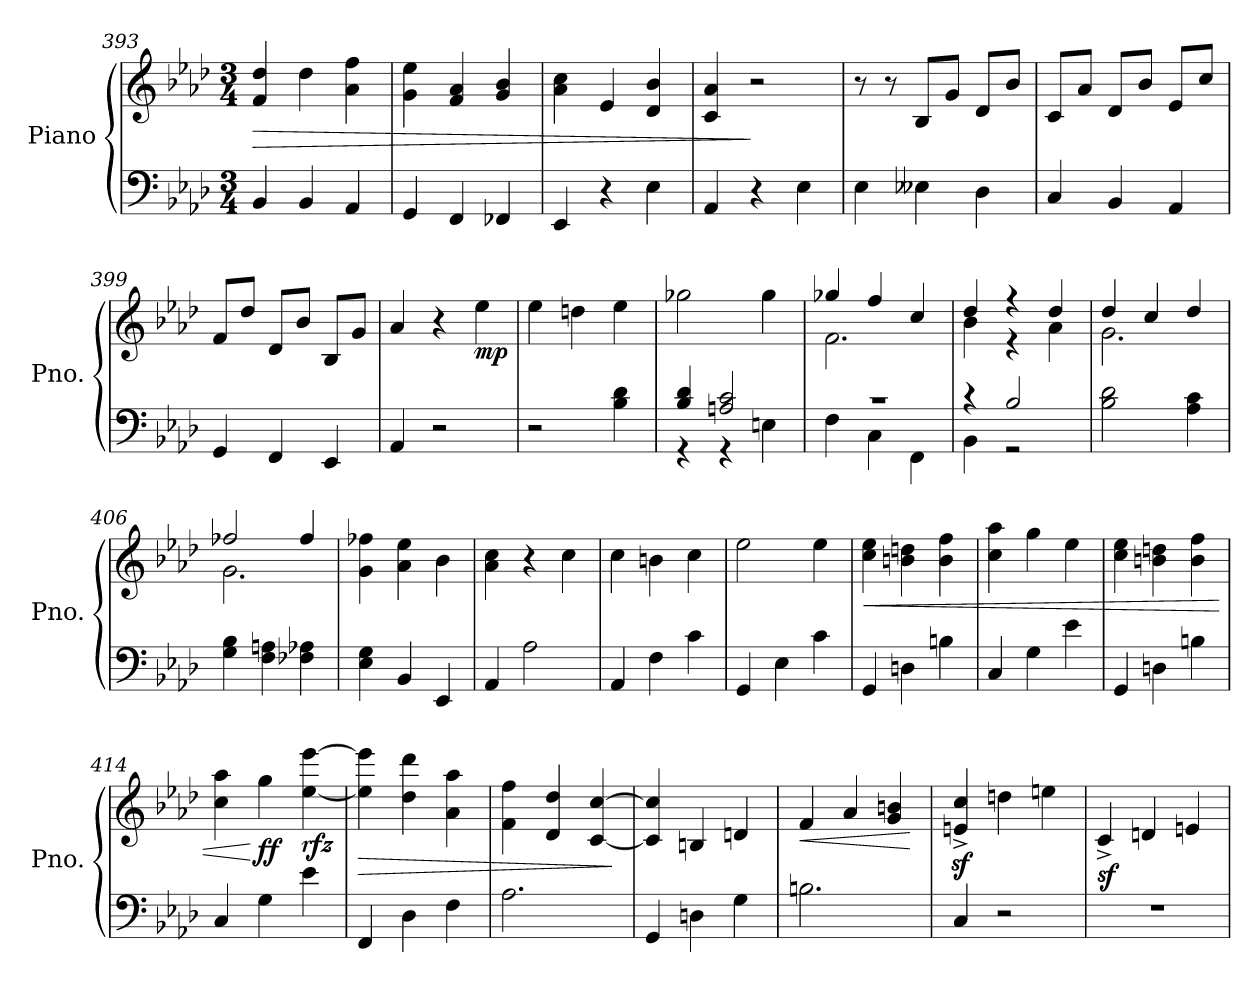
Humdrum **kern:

**kern	**kern	**dynam
*part1	*part1	*part1
*staff2	*staff1	*staff1/2
*I"Piano	*	*
*I'Pno.	*	*
*clefF4	*clefG2	*
*k[b-e-a-d-]	*k[b-e-a-d-]	*
*M3/4	*M3/4	*
=393	=393	=393
!	!	!LO:HP:b
4BB-/	4f/ 4dd-/	>
4BB-/	4dd-\	.
4AA-/	4a-\ 4ff\	.
=394	=394	=394
4GG/	4g\ 4ee-\	.
4FF/	4f/ 4a-/	.
4FF-X/	4g/ 4b-/	.
=395	=395	=395
4EE-/	4a-\ 4cc\	.
4r	4e-/	.
4E-\	4d-/ 4b-/	.
=396	=396	=396
4AA-/	4c/ 4a-/	.
4r	2r	]
4E-\	.	.
=397	=397	=397
4E-\	8r	.
.	8r	.
4E--X\	8B-/L	.
.	8g/J	.
4D-\	8d-/L	.
.	8b-/J	.
!!LO:LB:g=z
=398	=398	=398
4C/	8c/L	.
.	8a-/J	.
4BB-/	8d-/L	.
.	8b-/J	.
4AA-/	8e-/L	.
.	8cc/J	.
=399	=399	=399
4GG/	8f/L	.
.	8dd-/J	.
4FF/	8d-/L	.
.	8b-/J	.
4EE-/	8B-/L	.
.	8g/J	.
=400	=400	=400
4AA-/	4a-/	.
2r	4r	.
!	!	!LO:DY:b
.	4ee-\	mp
=401	=401	=401
2r	4ee-\	.
.	4ddn\	.
4B-\ 4d-\	4ee-\	.
=402	=402	=402
*^	*	*
4B-/ 4d-/	4r	2gg-X\	.
2An/ 2c/	4r	.	.
.	4En\	4gg-\	.
=403	=403	=403	=403
*	*	*^	*
2.r	4F\	4gg-X/	2.f\	.
.	4C\	4ff/	.	.
.	4FF\	4cc/	.	.
=404	=404	=404	=404	=404
4r	4BB-\	4dd-/	4b-\	.
2B-/	2r	4r	4r	.
.	.	4dd-/	4a-\	.
*v	*v	*	*	*
=405	=405	=405	=405
2B-\ 2d-\	4dd-/	2.g\	.
.	4cc/	.	.
4A-\ 4c\	4dd-/	.	.
!!LO:LB:g=z	!!
=406	=406	=406	=406
4G\ 4B-\	2ff-X/	2.g\	.
4F\ 4An\	.	.	.
4F-X\ 4A-X\	4ff-/	.	.
*	*v	*v	*
=407	=407	=407
4E-\ 4G\	4g\ 4ff-X\	.
4BB-/	4a-\ 4ee-\	.
4EE-/	4b-\	.
=408	=408	=408
4AA-/	4a-\ 4cc\	.
2A-\	4r	.
.	4cc\	.
=409	=409	=409
4AA-/	4cc\	.
4F\	4bn\	.
4c\	4cc\	.
=410	=410	=410
4GG/	2ee-\	.
4E-\	.	.
4c\	4ee-\	.
=411	=411	=411
!	!	!LO:HP:b
4GG/	4cc\ 4ee-\	<
4Dn\	4bn\ 4ddn\	.
4Bn\	4b\ 4ff\	.
=412	=412	=412
4C/	4cc\ 4aa-\	.
4G\	4gg\	.
4e-\	4ee-\	.
=413	=413	=413
4GG/	4cc\ 4ee-\	.
4Dn\	4bn\ 4ddn\	.
4Bn\	4b\ 4ff\	.
=414	=414	=414
4C/	4cc\ 4aa-\	.
!	!	!LO:DY:n=1:b
4G\	4gg\	[ ff
!	!	!LO:DY:n=2:b
4e-\	[4ee-\ [4eee-\	rfz
!!LO:LB:g=z
=415	=415	=415
!	!	!LO:HP:b
4FF/	4ee-\] 4eee-\]	>
4D-\	4dd-\ 4ddd-\	.
4F\	4a-\ 4aa-\	.
=416	=416	=416
2.A-\	4f\ 4ff\	.
.	4d-/ 4dd-/	.
.	[4c/ [4cc/	.
.	.	]
=417	=417	=417
4GG/	4c/] 4cc/]	.
4Dn\	4Bn/	.
4G\	4dn/	.
=418	=418	=418
!	!	!LO:HP:b
2.Bn\	4f/	<
.	4a-/	.
.	4g/ 4bn/	.
.	.	[
=419	=419	=419
4C/	4en/z<^ 4cc/z<^	.
2r	4ddn\	.
.	4een\	.
=420	=420	=420
!	!	!LO:DY:a=2
2.r	4c^/	sf
.	4dn/	.
.	4en/	.
=	=	=
*-	*-	*-
